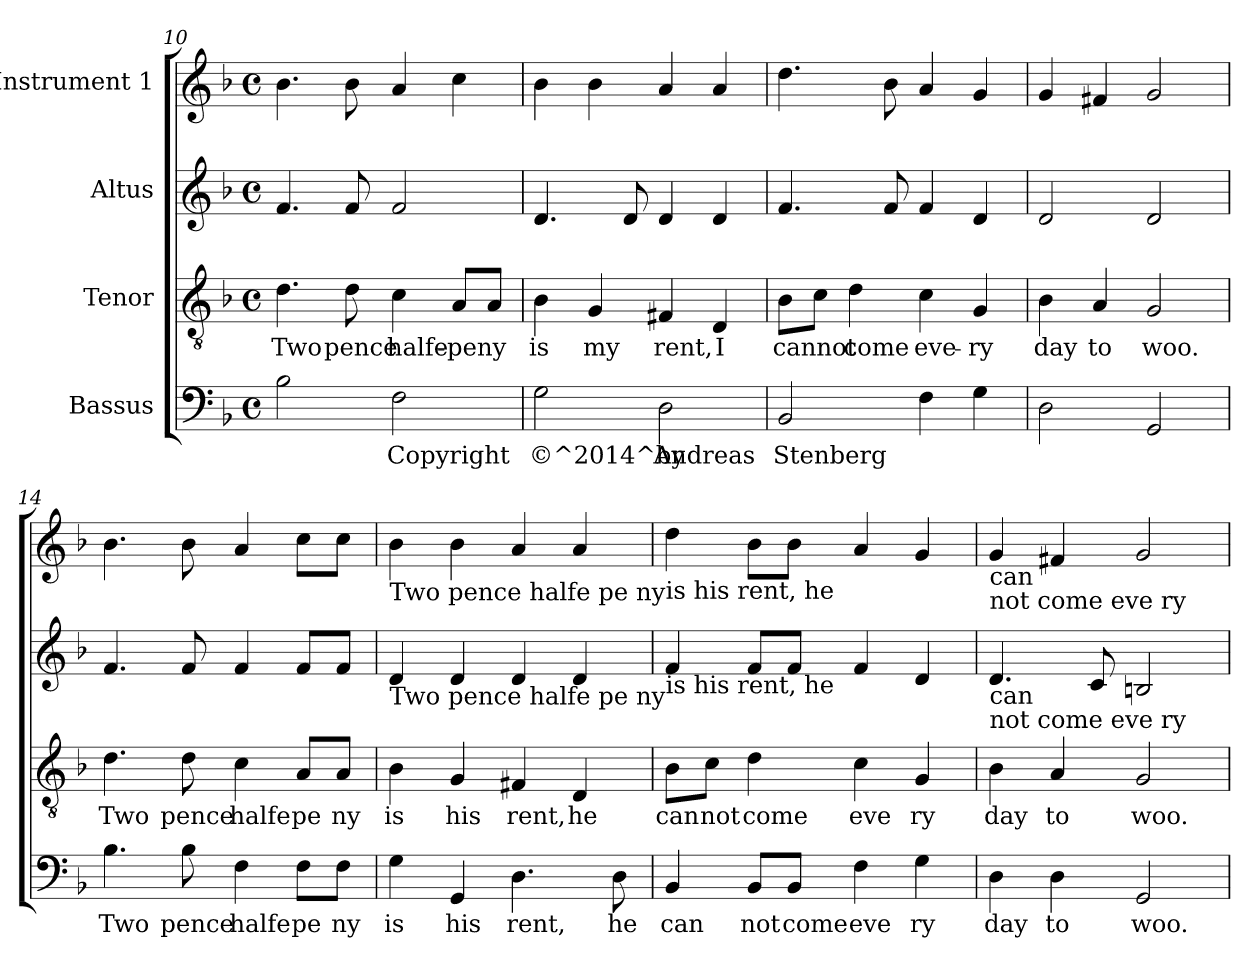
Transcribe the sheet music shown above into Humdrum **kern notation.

**kern	**text	**kern	**text	**kern	**kern
*part4	*part4	*part3	*part3	*part2	*part1
*staff4	*staff4	*staff3	*staff3	*staff2	*staff1
*I"Bassus	*	*I"Tenor	*	*I"Altus	*I"Instrument 1
*clefF4	*	*clefGv2	*	*clefG2	*clefG2
*k[b-]	*	*k[b-]	*	*k[b-]	*k[b-]
*F:	*	*F:	*	*F:	*F:
*M4/4	*	*M4/4	*	*M4/4	*M4/4
*met(c)	*	*met(c)	*	*met(c)	*met(c)
=10	=10	=10	=10	=10	=10
!	!LO:LY:b:cj	!	!LO:LY:b:rj	!	!
2B-\	.	4.d\	Two	4.f/	4.b-\
!	!	!	!LO:LY:b:rj	!	!
.	.	8d\	pence	8f/	8b-\
!	!LO:LY:b:cj	!	!LO:LY:b:rj	!	!
2F\	Copyright	4c\	halfe-	2f/	4a/
!	!	!	!LO:LY:b:rj	!	!
.	.	8A/L	-peny	.	4cc\
!	!	!	!LO:LY:b:rj	!	!
.	.	8A/J	.	.	.
=11	=11	=11	=11	=11	=11
!	!LO:LY:b:cj	!	!LO:LY:b:rj	!	!
2G\	©^2014^by	4B-\	is	4.d/	4b-\
!	!	!	!LO:LY:b:rj	!	!
.	.	4G/	my	.	4b-\
.	.	.	.	8d/	.
!	!LO:LY:b:cj	!	!LO:LY:b:rj	!	!
2D\	Andreas	4F#X/	rent,	4d/	4a/
!	!	!	!LO:LY:b:rj	!	!
.	.	4D/	I	4d/	4a/
=12	=12	=12	=12	=12	=12
!	!LO:LY:b:cj	!	!LO:LY:b:rj	!	!
2BB-/	Stenberg	8B-\L	cannot	4.f/	4.dd\
!	!	!	!LO:LY:b:rj	!	!
.	.	8c\J	.	.	.
!	!	!	!LO:LY:b:rj	!	!
.	.	4d\	come	.	.
.	.	.	.	8f/	8b-\
!	!LO:LY:b:cj	!	!LO:LY:b:rj	!	!
4F\	.	4c\	eve-	4f/	4a/
!	!LO:LY:b:cj	!	!LO:LY:b:rj	!	!
4G\	.	4G/	-ry	4d/	4g/
=13	=13	=13	=13	=13	=13
!	!	!	!LO:LY:b:rj	!	!
2D\	.	4B-\	day	2d/	4g/
!	!	!	!LO:LY:b:rj	!	!
.	.	4A/	to	.	4f#X/
!	!	!	!LO:LY:b:rj	!	!
2GG/	.	2G/	woo.	2d/	2g/
!!LO:PB:g=z
=14	=14	=14	=14	=14	=14
!	!LO:LY:b:cj	!	!LO:LY:b:rj	!	!
4.B-\	Two	4.d\	Two	4.f/	4.b-\
!	!LO:LY:b:cj	!	!LO:LY:b:rj	!	!
8B-\	pence	8d\	pence	8f/	8b-\
!	!LO:LY:b:cj	!	!LO:LY:b:rj	!	!
4F\	halfe	4c\	halfe	4f/	4a/
!	!LO:LY:b:cj	!	!LO:LY:b:rj	!	!
8F\L	pe	8A/L	pe	8f/L	8cc\L
!	!LO:LY:b:cj	!	!LO:LY:b:rj	!	!
8F\J	ny	8A/J	ny	8f/J	8cc\J
=15	=15	=15	=15	=15	=15
!	!	!	!	!	!LO:TX:b:t=Two pence halfe pe ny
!	!	!	!	!LO:TX:b:t=Two pence halfe pe ny	!
!	!LO:LY:b:cj	!	!LO:LY:b:rj	!	!
4G\	is	4B-\	is	4d/	4b-\
!	!LO:LY:b:cj	!	!LO:LY:b:rj	!	!
4GG/	his	4G/	his	4d/	4b-\
!	!LO:LY:b:cj	!	!LO:LY:b:rj	!	!
4.D\	rent,	4F#X/	rent,	4d/	4a/
!	!	!	!LO:LY:b:rj	!	!
.	.	4D/	he	4d/	4a/
!	!LO:LY:b:cj	!	!	!	!
8D\	he	.	.	.	.
=16	=16	=16	=16	=16	=16
!	!	!	!	!	!LO:TX:b:t=is his rent, he
!	!	!	!	!LO:TX:b:t=is his rent, he	!
!	!LO:LY:b:cj	!	!LO:LY:b:rj	!	!
4BB-/	can	8B-\L	can	4f/	4dd\
!	!	!	!LO:LY:b:rj	!	!
.	.	8c\J	not	.	.
!	!LO:LY:b:cj	!	!LO:LY:b:rj	!	!
8BB-/L	not	4d\	come	8f/L	8b-\L
!	!LO:LY:b:cj	!	!	!	!
8BB-/J	come	.	.	8f/J	8b-\J
!	!LO:LY:b:cj	!	!LO:LY:b:rj	!	!
4F\	eve	4c\	eve	4f/	4a/
!	!LO:LY:b:cj	!	!LO:LY:b:rj	!	!
4G\	ry	4G/	ry	4d/	4g/
=17	=17	=17	=17	=17	=17
!	!	!	!	!	!LO:TX:b:t=can
!	!	!	!	!	!LO:TX:b:t=not come eve ry
!	!	!	!	!LO:TX:b:t=can	!
!	!	!	!	!LO:TX:b:t=not come eve ry	!
!	!LO:LY:b:cj	!	!LO:LY:b:rj	!	!
4D\	day	4B-\	day	4.d/	4g/
!	!LO:LY:b:cj	!	!LO:LY:b:rj	!	!
4D\	to	4A/	to	.	4f#X/
.	.	.	.	8c/	.
!	!LO:LY:b:cj	!	!LO:LY:b:rj	!	!
2GG/	woo.	2G/	woo.	2Bn/	2g/
=	=	=	=	=	=
*-	*-	*-	*-	*-	*-
